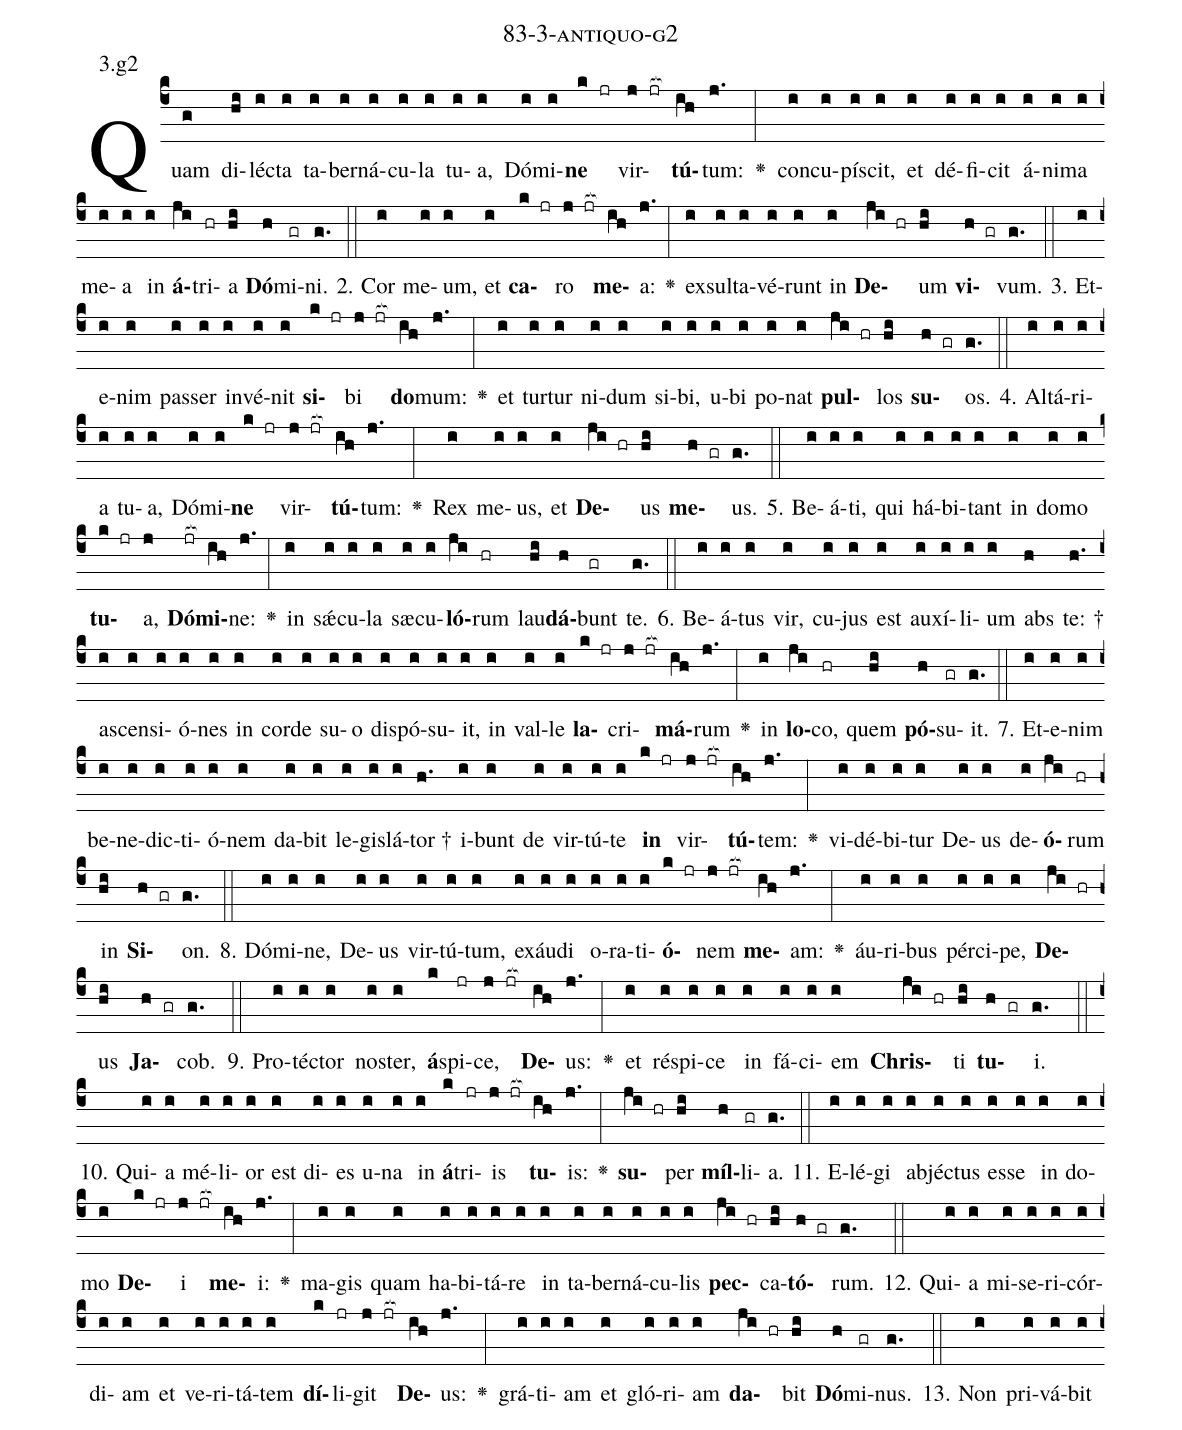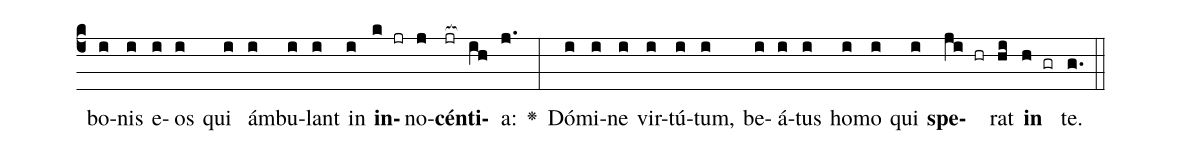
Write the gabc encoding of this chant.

name: 83-3-antiquo-g2;
annotation: 3.g2;
%%
(c4)Quam(g) di(hi)léc(i)ta(i) ta(i)ber(i)ná(i)cu(i)la(i) tu(i)a,(i) Dó(i)mi(i)<b>ne</b>(k jr) vir(j jr[ocb:1{])<b>tú</b>(ih[ocb:0}])tum:(j.) <v>\greheightstar</v>(:) con(i)cu(i)pí(i)scit,(i) et(i) dé(i)fi(i)cit(i) á(i)ni(i)ma(i) me(i)a(i) in(i) <b>á</b>(ji)tri(hr)a(hi) <b>Dó</b>(h)mi(gr)ni.(g.) (::)
2. Cor(i) me(i)um,(i) et(i) <b>ca</b>(k jr)ro(j jr[ocb:1{]) <b>me</b>(ih[ocb:0}])a:(j.) <v>\greheightstar</v>(:) ex(i)sul(i)ta(i)vé(i)runt(i) in(i) <b>De</b>(ji hr)um(hi) <b>vi</b>(h gr)vum.(g.) (::)
3. Et(i)e(i)nim(i) pas(i)ser(i) in(i)vé(i)nit(i) <b>si</b>(k jr)bi(j jr[ocb:1{]) <b>do</b>(ih[ocb:0}])mum:(j.) <v>\greheightstar</v>(:) et(i) tur(i)tur(i) ni(i)dum(i) si(i)bi,(i) u(i)bi(i) po(i)nat(i) <b>pul</b>(ji hr)los(hi) <b>su</b>(h gr)os.(g.) (::)
4. Al(i)tá(i)ri(i)a(i) tu(i)a,(i) Dó(i)mi(i)<b>ne</b>(k jr) vir(j jr[ocb:1{])<b>tú</b>(ih[ocb:0}])tum:(j.) <v>\greheightstar</v>(:) Rex(i) me(i)us,(i) et(i) <b>De</b>(ji hr)us(hi) <b>me</b>(h gr)us.(g.) (::)
5. Be(i)á(i)ti,(i) qui(i) há(i)bi(i)tant(i) in(i) do(i)mo(i) <b>tu</b>(k jr)a,(j) <b>Dó</b>(jr[ocb:1{])<b>mi</b>(ih[ocb:0}])ne:(j.) <v>\greheightstar</v>(:) in(i) sǽ(i)cu(i)la(i) sæ(i)cu(i)<b>ló</b>(ji)rum(hr) lau(hi)<b>dá</b>(h)bunt(gr) te.(g.) (::)
6. Be(i)á(i)tus(i) vir,(i) cu(i)jus(i) est(i) au(i)xí(i)li(i)um(i) abs(h) te: †(h.) a(i)scen(i)si(i)ó(i)nes(i) in(i) cor(i)de(i) su(i)o(i) dis(i)pó(i)su(i)it,(i) in(i) val(i)le(i) <b>la</b>(k jr)cri(j jr[ocb:1{])<b>má</b>(ih[ocb:0}])rum(j.) <v>\greheightstar</v>(:) in(i) <b>lo</b>(ji)co,(hr) quem(hi) <b>pó</b>(h)su(gr)it.(g.) (::)
7. Et(i)e(i)nim(i) be(i)ne(i)dic(i)ti(i)ó(i)nem(i) da(i)bit(i) le(i)gis(i)lá(i)tor †(h.) i(i)bunt(i) de(i) vir(i)tú(i)te(i) <b>in</b>(k jr) vir(j jr[ocb:1{])<b>tú</b>(ih[ocb:0}])tem:(j.) <v>\greheightstar</v>(:) vi(i)dé(i)bi(i)tur(i) De(i)us(i) de(i)<b>ó</b>(ji)rum(hr) in(hi) <b>Si</b>(h gr)on.(g.) (::)
8. Dó(i)mi(i)ne,(i) De(i)us(i) vir(i)tú(i)tum,(i) ex(i)áu(i)di(i) o(i)ra(i)ti(i)<b>ó</b>(k jr)nem(j jr[ocb:1{]) <b>me</b>(ih[ocb:0}])am:(j.) <v>\greheightstar</v>(:) áu(i)ri(i)bus(i) pér(i)ci(i)pe,(i) <b>De</b>(ji hr)us(hi) <b>Ja</b>(h gr)cob.(g.) (::)
9. Pro(i)téc(i)tor(i) nos(i)ter,(i) <b>á</b>(k)spi(jr)ce,(j jr[ocb:1{]) <b>De</b>(ih[ocb:0}])us:(j.) <v>\greheightstar</v>(:) et(i) ré(i)spi(i)ce(i) in(i) fá(i)ci(i)em(i) <b>Chris</b>(ji hr)ti(hi) <b>tu</b>(h gr)i.(g.) (::)
10. Qui(i)a(i) mé(i)li(i)or(i) est(i) di(i)es(i) u(i)na(i) in(i) <b>á</b>(k)tri(jr)is(j jr[ocb:1{]) <b>tu</b>(ih[ocb:0}])is:(j.) <v>\greheightstar</v>(:) <b>su</b>(ji hr)per(hi) <b>míl</b>(h)li(gr)a.(g.) (::)
11. E(i)lé(i)gi(i) ab(i)jéc(i)tus(i) es(i)se(i) in(i) do(i)mo(i) <b>De</b>(k jr)i(j jr[ocb:1{]) <b>me</b>(ih[ocb:0}])i:(j.) <v>\greheightstar</v>(:) ma(i)gis(i) quam(i) ha(i)bi(i)tá(i)re(i) in(i) ta(i)ber(i)ná(i)cu(i)lis(i) <b>pec</b>(ji hr)ca(hi)<b>tó</b>(h gr)rum.(g.) (::)
12. Qui(i)a(i) mi(i)se(i)ri(i)cór(i)di(i)am(i) et(i) ve(i)ri(i)tá(i)tem(i) <b>dí</b>(k)li(jr)git(j jr[ocb:1{]) <b>De</b>(ih[ocb:0}])us:(j.) <v>\greheightstar</v>(:) grá(i)ti(i)am(i) et(i) gló(i)ri(i)am(i) <b>da</b>(ji hr)bit(hi) <b>Dó</b>(h)mi(gr)nus.(g.) (::)
13. Non(i) pri(i)vá(i)bit(i) bo(i)nis(i) e(i)os(i) qui(i) ám(i)bu(i)lant(i) in(i) <b>in</b>(k jr)no(j)<b>cén</b>(jr[ocb:1{])<b>ti</b>(ih[ocb:0}])a:(j.) <v>\greheightstar</v>(:) Dó(i)mi(i)ne(i) vir(i)tú(i)tum,(i) be(i)á(i)tus(i) ho(i)mo(i) qui(i) <b>spe</b>(ji hr)rat(hi) <b>in</b>(h gr) te.(g.) (::)
